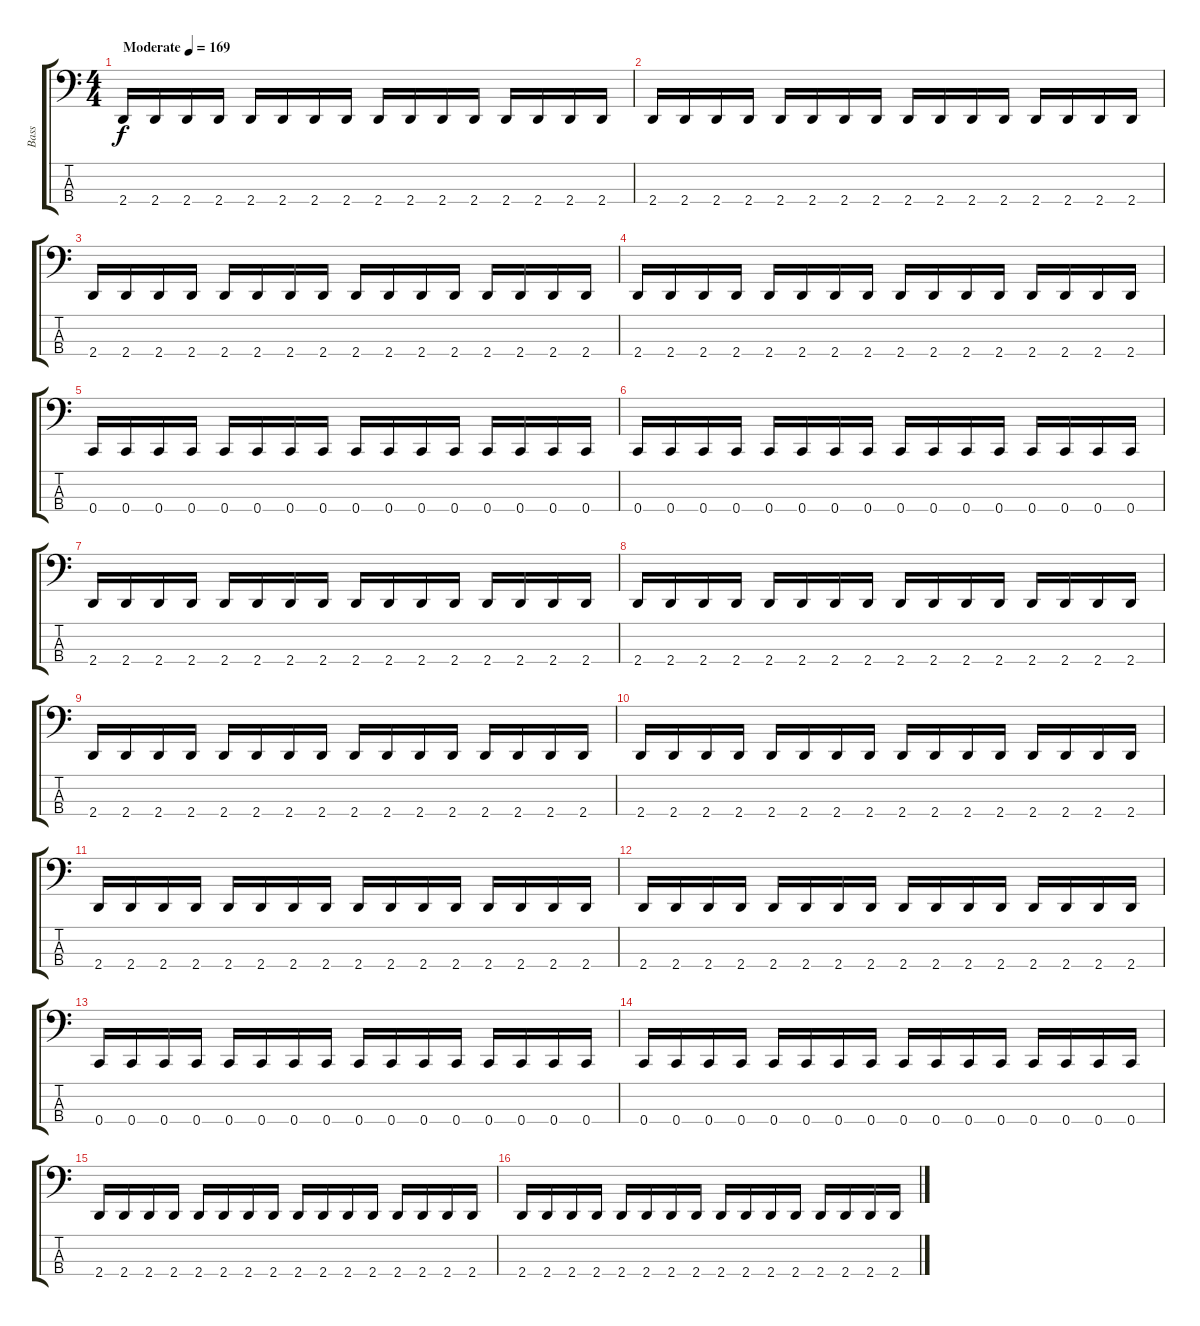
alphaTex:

\track ("Bass" "Bass") {instrument electricbasspick}
\staff {score tabs}
\tuning (F2 C2 G1 C1) {hide}
\ts (4 4)
\tempo (169 "Moderate")
\clef f4
\ks c
2.4.16{dy f instrument electricbasspick} 2.4.16 2.4.16 2.4.16 2.4.16 2.4.16 2.4.16 2.4.16 2.4.16 2.4.16 2.4.16 2.4.16 2.4.16 2.4.16 2.4.16 2.4.16 |
2.4.16 2.4.16 2.4.16 2.4.16 2.4.16 2.4.16 2.4.16 2.4.16 2.4.16 2.4.16 2.4.16 2.4.16 2.4.16 2.4.16 2.4.16 2.4.16 |
2.4.16 2.4.16 2.4.16 2.4.16 2.4.16 2.4.16 2.4.16 2.4.16 2.4.16 2.4.16 2.4.16 2.4.16 2.4.16 2.4.16 2.4.16 2.4.16 |
2.4.16 2.4.16 2.4.16 2.4.16 2.4.16 2.4.16 2.4.16 2.4.16 2.4.16 2.4.16 2.4.16 2.4.16 2.4.16 2.4.16 2.4.16 2.4.16 |
0.4.16 0.4.16 0.4.16 0.4.16 0.4.16 0.4.16 0.4.16 0.4.16 0.4.16 0.4.16 0.4.16 0.4.16 0.4.16 0.4.16 0.4.16 0.4.16 |
0.4.16 0.4.16 0.4.16 0.4.16 0.4.16 0.4.16 0.4.16 0.4.16 0.4.16 0.4.16 0.4.16 0.4.16 0.4.16 0.4.16 0.4.16 0.4.16 |
2.4.16 2.4.16 2.4.16 2.4.16 2.4.16 2.4.16 2.4.16 2.4.16 2.4.16 2.4.16 2.4.16 2.4.16 2.4.16 2.4.16 2.4.16 2.4.16 |
2.4.16 2.4.16 2.4.16 2.4.16 2.4.16 2.4.16 2.4.16 2.4.16 2.4.16 2.4.16 2.4.16 2.4.16 2.4.16 2.4.16 2.4.16 2.4.16 |
2.4.16 2.4.16 2.4.16 2.4.16 2.4.16 2.4.16 2.4.16 2.4.16 2.4.16 2.4.16 2.4.16 2.4.16 2.4.16 2.4.16 2.4.16 2.4.16 |
2.4.16 2.4.16 2.4.16 2.4.16 2.4.16 2.4.16 2.4.16 2.4.16 2.4.16 2.4.16 2.4.16 2.4.16 2.4.16 2.4.16 2.4.16 2.4.16 |
2.4.16 2.4.16 2.4.16 2.4.16 2.4.16 2.4.16 2.4.16 2.4.16 2.4.16 2.4.16 2.4.16 2.4.16 2.4.16 2.4.16 2.4.16 2.4.16 |
2.4.16 2.4.16 2.4.16 2.4.16 2.4.16 2.4.16 2.4.16 2.4.16 2.4.16 2.4.16 2.4.16 2.4.16 2.4.16 2.4.16 2.4.16 2.4.16 |
0.4.16 0.4.16 0.4.16 0.4.16 0.4.16 0.4.16 0.4.16 0.4.16 0.4.16 0.4.16 0.4.16 0.4.16 0.4.16 0.4.16 0.4.16 0.4.16 |
0.4.16 0.4.16 0.4.16 0.4.16 0.4.16 0.4.16 0.4.16 0.4.16 0.4.16 0.4.16 0.4.16 0.4.16 0.4.16 0.4.16 0.4.16 0.4.16 |
2.4.16 2.4.16 2.4.16 2.4.16 2.4.16 2.4.16 2.4.16 2.4.16 2.4.16 2.4.16 2.4.16 2.4.16 2.4.16 2.4.16 2.4.16 2.4.16 |
2.4.16 2.4.16 2.4.16 2.4.16 2.4.16 2.4.16 2.4.16 2.4.16 2.4.16 2.4.16 2.4.16 2.4.16 2.4.16 2.4.16 2.4.16 2.4.16
